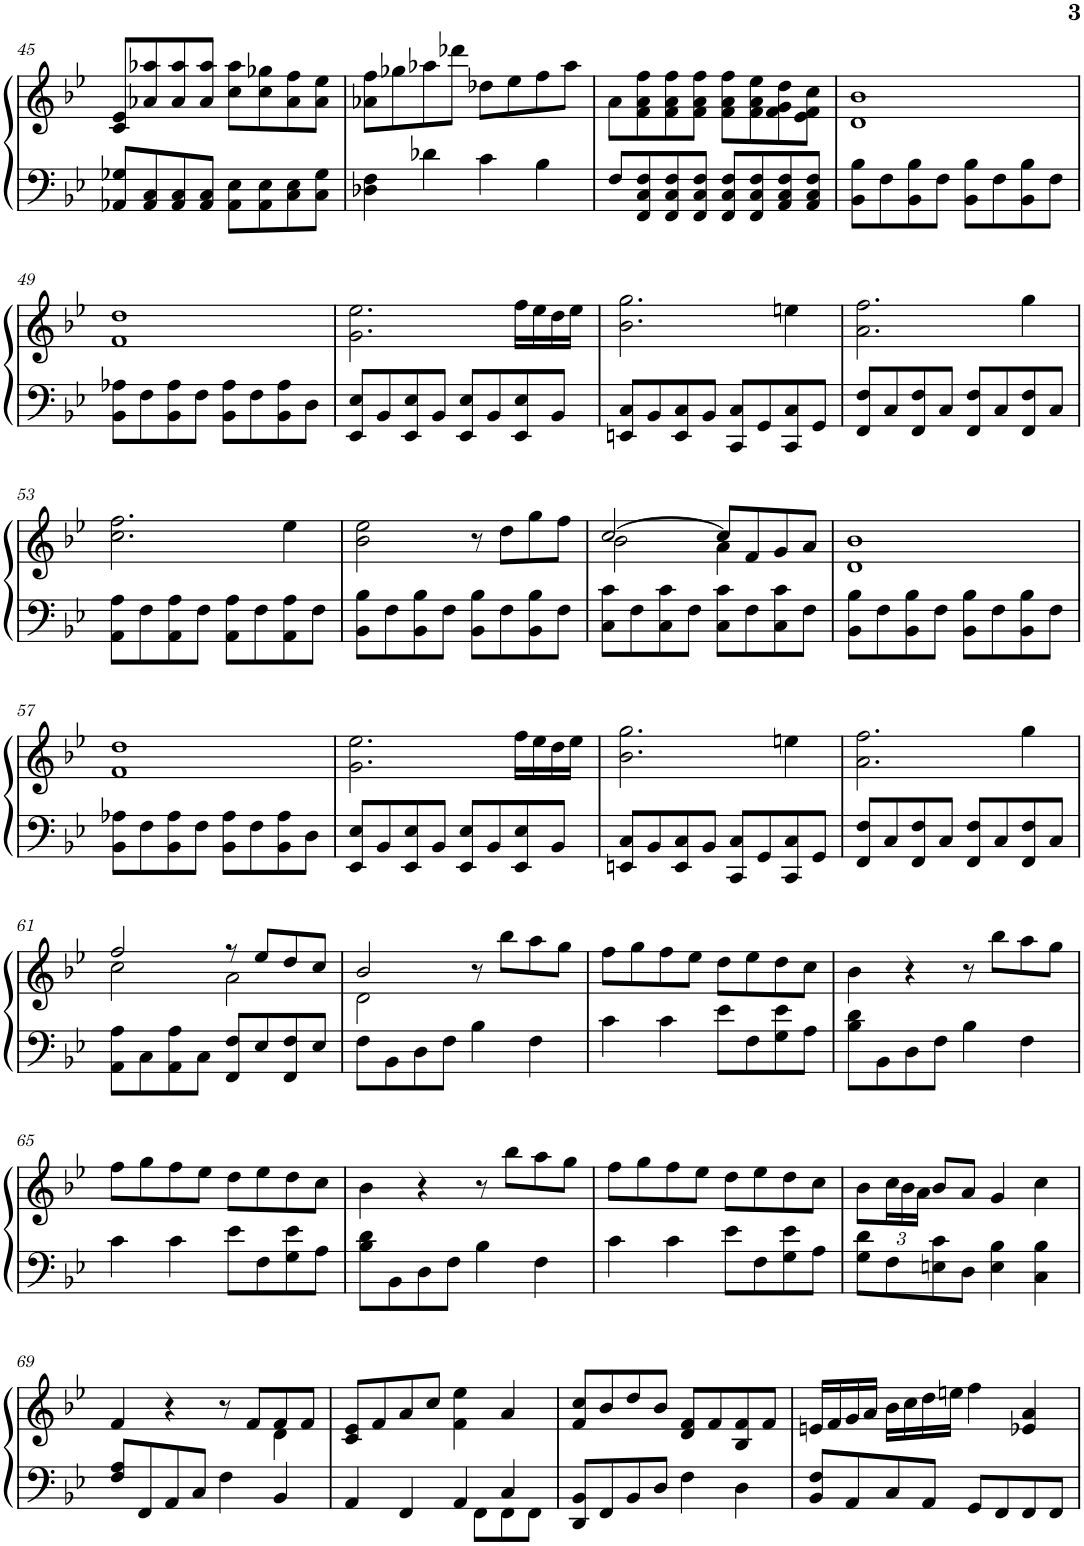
**kern	**kern
*part1	*part1
*staff2	*staff1
*I"Piano	*
*I'Pno.	*
!!LO:PB:g=z
*clefF4	*clefG2
*k[b-e-]	*k[b-e-]
*M4/4	*M4/4
=45	=45
8AA-X/ 8G-X/L	8c/ 8e-/L
8AA-/ 8C/	8a-X/ 8aa-X/
8AA-/ 8C/	8a-/ 8aa-/
8AA-/ 8C/J	8a-/ 8aa-/J
8AA-\ 8E-\L	8cc\ 8aa-\L
8AA-\ 8E-\	8cc\ 8gg-X\
8C\ 8E-\	8a-\ 8ff\
8C\ 8G-\J	8a-\ 8ee-\J
=46	=46
4D-X\ 4F\	8a-X\ 8ff\L
.	8gg-X\
4d-X\	8aa-X\
.	8ddd-X\J
4c\	8dd-X\L
.	8ee-\
4B-\	8ff\
.	8aa-\J
=47	=47
8F/L	8a\L
8FF/ 8C/ 8F/	8f\ 8a\ 8ff\
8FF/ 8C/ 8F/	8f\ 8a\ 8ff\
8FF/ 8C/ 8F/J	8f\ 8a\ 8ff\J
8FF/ 8C/ 8F/L	8f\ 8a\ 8ff\L
8FF/ 8C/ 8F/	8f\ 8a\ 8ee-\
8AA/ 8C/ 8F/	8f\ 8g\ 8dd\
8AA/ 8C/ 8F/J	8e-\ 8f\ 8cc\J
=48	=48
8BB-\ 8B-\L	1d 1b-
8F\	.
8BB-\ 8B-\	.
8F\J	.
8BB-\ 8B-\L	.
8F\	.
8BB-\ 8B-\	.
8F\J	.
!!LO:LB:g=z
=49	=49
8BB-\ 8A-X\L	1f 1dd
8F\	.
8BB-\ 8A-\	.
8F\J	.
8BB-\ 8A-\L	.
8F\	.
8BB-\ 8A-\	.
8D\J	.
=50	=50
8EE-/ 8E-/L	2.g\ 2.ee-\
8BB-/	.
8EE-/ 8E-/	.
8BB-/J	.
8EE-/ 8E-/L	.
8BB-/	.
8EE-/ 8E-/	16ff\LL
.	16ee-\
8BB-/J	16dd\
.	16ee-\JJ
=51	=51
8EEn/ 8C/L	2.b-\ 2.gg\
8BB-/	.
8EE/ 8C/	.
8BB-/J	.
8CC/ 8C/L	.
8GG/	.
8CC/ 8C/	4een\
8GG/J	.
=52	=52
8FF/ 8F/L	2.a\ 2.ff\
8C/	.
8FF/ 8F/	.
8C/J	.
8FF/ 8F/L	.
8C/	.
8FF/ 8F/	4gg\
8C/J	.
!!LO:LB:g=z
=53	=53
8AA\ 8A\L	2.cc\ 2.ff\
8F\	.
8AA\ 8A\	.
8F\J	.
8AA\ 8A\L	.
8F\	.
8AA\ 8A\	4ee-\
8F\J	.
=54	=54
8BB-\ 8B-\L	2b-\ 2ee-\
8F\	.
8BB-\ 8B-\	.
8F\J	.
8BB-\ 8B-\L	8r
8F\	8dd\L
8BB-\ 8B-\	8gg\
8F\J	8ff\J
=55	=55
*	*^
8C\ 8c\L	[2cc/	2b-\
8F\	.	.
8C\ 8c\	.	.
8F\J	.	.
8C\ 8c\L	8cc/L]	4a\
8F\	8f/	.
8C\ 8c\	8g/	4ryy
8F\J	8a/J	.
*	*v	*v
=56	=56
8BB-\ 8B-\L	1d 1b-
8F\	.
8BB-\ 8B-\	.
8F\J	.
8BB-\ 8B-\L	.
8F\	.
8BB-\ 8B-\	.
8F\J	.
!!LO:LB:g=z
=57	=57
8BB-\ 8A-X\L	1f 1dd
8F\	.
8BB-\ 8A-\	.
8F\J	.
8BB-\ 8A-\L	.
8F\	.
8BB-\ 8A-\	.
8D\J	.
=58	=58
8EE-/ 8E-/L	2.g\ 2.ee-\
8BB-/	.
8EE-/ 8E-/	.
8BB-/J	.
8EE-/ 8E-/L	.
8BB-/	.
8EE-/ 8E-/	16ff\LL
.	16ee-\
8BB-/J	16dd\
.	16ee-\JJ
=59	=59
8EEn/ 8C/L	2.b-\ 2.gg\
8BB-/	.
8EE/ 8C/	.
8BB-/J	.
8CC/ 8C/L	.
8GG/	.
8CC/ 8C/	4een\
8GG/J	.
=60	=60
8FF/ 8F/L	2.a\ 2.ff\
8C/	.
8FF/ 8F/	.
8C/J	.
8FF/ 8F/L	.
8C/	.
8FF/ 8F/	4gg\
8C/J	.
!!LO:LB:g=z
=61	=61
*	*^
8AA\ 8A\L	2ff/	2cc\
8C\	.	.
8AA\ 8A\	.	.
8C\J	.	.
8FF/ 8F/L	8r	2a\
8E-/	8ee-/L	.
8FF/ 8F/	8dd/	.
8E-/J	8cc/J	.
=62	=62	=62
8F\L	2b-/	2d\
8BB-\	.	.
8D\	.	.
8F\J	.	.
4B-\	8r	2ryy
.	8bb-\L	.
4F\	8aa\	.
.	8gg\J	.
*	*v	*v
=63	=63
4c\	8ff\L
.	8gg\
4c\	8ff\
.	8ee-\J
8e-\L	8dd\L
8F\	8ee-\
8G\ 8e-\	8dd\
8A\J	8cc\J
=64	=64
8B-\ 8d\L	4b-\
8BB-\	.
8D\	4r
8F\J	.
4B-\	8r
.	8bb-\L
4F\	8aa\
.	8gg\J
!!LO:LB:g=z
=65	=65
4c\	8ff\L
.	8gg\
4c\	8ff\
.	8ee-\J
8e-\L	8dd\L
8F\	8ee-\
8G\ 8e-\	8dd\
8A\J	8cc\J
=66	=66
8B-\ 8d\L	4b-\
8BB-\	.
8D\	4r
8F\J	.
4B-\	8r
.	8bb-\L
4F\	8aa\
.	8gg\J
=67	=67
4c\	8ff\L
.	8gg\
4c\	8ff\
.	8ee-\J
8e-\L	8dd\L
8F\	8ee-\
8G\ 8e-\	8dd\
8A\J	8cc\J
=68	=68
8G\ 8d\L	8b-\L
*	*Xbrackettup
8F\	24cc\L
.	24b-\
.	24a\JJ
8En\ 8c\	8b-/L
8D\J	8a/J
4E\ 4B-\	4g/
4C\ 4B-\	4cc\
!!LO:LB:g=z
=69	=69
*	*^
8F/ 8A/L	4f/	2.ryy
8FF/	.	.
8AA/	4r	.
8C/J	.	.
4F\	8r	.
.	8f/L	.
4BB-/	8f/	4d\
.	8f/J	.
*	*v	*v
=70	=70
*^	*
4AA/	8ryy	8c/ 8e-/L
*v	*v	*
.	8f/
4FF/	8a/
.	8cc/J
4AA/	4f\ 4ee-\
*^	*
.	8FF\L	.
4C/	8FF\	4a/
.	8FF\J	.
*v	*v	*
=71	=71
8DD/ 8BB-/L	8f/ 8cc/L
8FF/	8b-/
8BB-/	8dd/
8D/J	8b-/J
4F\	8d/ 8f/L
.	8f/
4D\	8B-/ 8f/
.	8f/J
=72	=72
8BB-/ 8F/L	16en/LL
.	16f/
8AA/	16g/
.	16a/JJ
8C/	16b-\LL
.	16cc\
8AA/J	16dd\
.	16een\JJ
8GG/L	4ff\
8FF/	.
8FF/	4e-X/ 4a/
8FF/J	.
=	=
*-	*-
